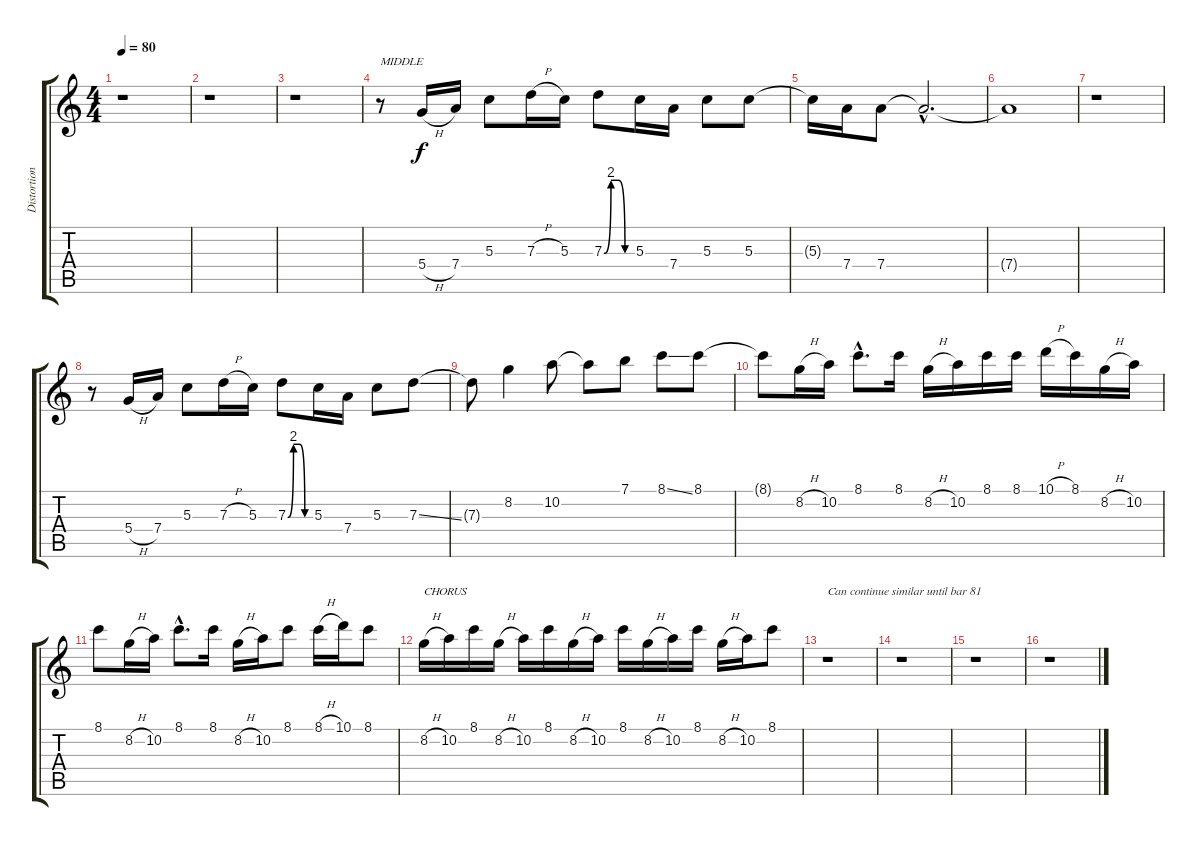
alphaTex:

\track ("Distortion Guitar" "Distortion") {instrument distortionguitar}
\staff {score tabs}
\tuning (E4 B3 G3 D3 A2 E2) {hide}
\ts (4 4)
\tempo 80
\clef g2
\ks c
r.1{dy f} |
r.1 |
r.1 |
r.8{txt "MIDDLE"} 5.4{h}.16 7.4.16 5.3.8 7.3{h}.16 5.3.16 7.3{be (custom 0 0 15 8 30 8 45 0 60 0)}.8 5.3.16 7.4.16 5.3.8 5.3.8 |
5.3{t}.16 7.4.16 7.4.8 7.4{hac t}.2{d} |
7.4{t}.1 |
r.1 |
r.8 5.4{h}.16 7.4.16 5.3.8 7.3{h}.16 5.3.16 7.3{be (custom 0 0 15 8 30 8 45 0 60 0)}.8 5.3.16 7.4.16 5.3.8 7.3{ss}.8 |
7.3{t}.8 8.2.4 10.2.8 10.2{t}.8 7.1.8 8.1{ss}.8 8.1.8 |
8.1{t}.8 8.2{h}.16 10.2.16 8.1{hac}.8{d} 8.1.16 8.2{h}.16 10.2.16 8.1.16 8.1.16 10.1{h}.16 8.1.16 8.2{h}.16 10.2.16 |
8.1.8 8.2{h}.16 10.2.16 8.1{hac}.8{d} 8.1.16 8.2{h}.16 10.2.16 8.1.8 8.1{h}.16 10.1.16 8.1.8 |
8.2{h}.16{txt "CHORUS"} 10.2.16 8.1.16 8.2{h}.16 10.2.16 8.1.16 8.2{h}.16 10.2.16 8.1.16 8.2{h}.16 10.2.16 8.1.16 8.2{h}.16 10.2.16 8.1.8 |
r.1{txt "Can continue similar until bar 81"} |
r.1 |
r.1 |
r.1
